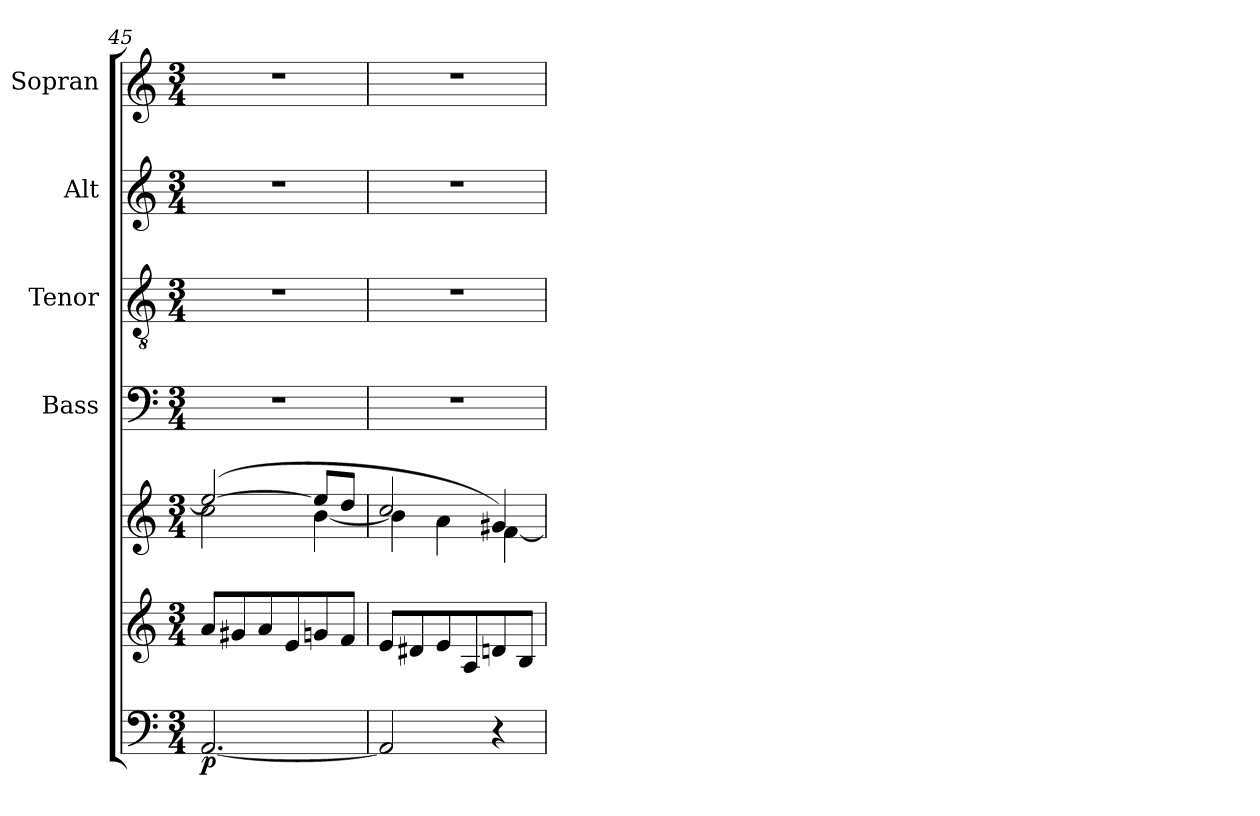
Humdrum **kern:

**kern	**dynam	**kern	**kern	**kern	**kern	**kern	**kern
*part6	*part6	*part5	*part5	*part4	*part3	*part2	*part1
*staff7	*staff7	*staff6	*staff5	*staff4	*staff3	*staff2	*staff1
*	*	*	*	*I"Bass	*I"Tenor	*I"Alt	*I"Sopran
*	*	*	*	*I'B.	*I'T.	*I'A.	*I'S.
*clefF4	*	*clefG2	*clefG2	*clefF4	*clefGv2	*clefG2	*clefG2
*k[]	*	*k[]	*k[]	*k[]	*k[]	*k[]	*k[]
*C:	*	*C:	*C:	*C:	*C:	*C:	*C:
*M3/4	*	*M3/4	*M3/4	*M3/4	*M3/4	*M3/4	*M3/4
=45	=45	=45	=45	=45	=45	=45	=45
*	*	*	*^	*	*	*	*
!	!LO:DY:b	!	!	!	!	!	!	!
[2.AA/	p	8a/L	(2ee/_	2cc\	2.r	2.r	2.r	2.r
.	.	8g#X/	.	.	.	.	.	.
.	.	8a/	.	.	.	.	.	.
.	.	8e/	.	.	.	.	.	.
.	.	8gn/	8ee/L]	[<4b\	.	.	.	.
.	.	8f/J	8dd/J	.	.	.	.	.
=46	=46	=46	=46	=46	=46	=46	=46	=46
2AA/]	.	8e/L	2cc/	4b\]	2.r	2.r	2.r	2.r
.	.	8d#X/	.	.	.	.	.	.
.	.	8e/	.	4a\	.	.	.	.
.	.	8A/	.	.	.	.	.	.
4r	.	8dn/	4g#X/)	[<4f\	.	.	.	.
.	.	8B/J	.	.	.	.	.	.
*	*	*	*v	*v	*	*	*	*
=	=	=	=	=	=	=	=
*-	*-	*-	*-	*-	*-	*-	*-
